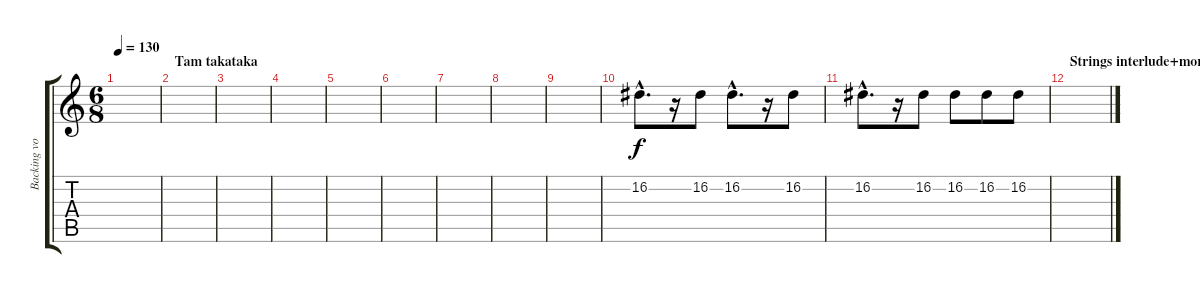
\track ("Backing vocals (vibeke the queen)" "Backing vo") {instrument synthvoice}
\staff {score tabs}
\tuning (E4 B3 G3 D3 A2 E2) {hide}
\ts (6 8)
\tempo 130
\clef g2
\ks c
|
\section ("" "Tam takataka")
|
|
|
|
|
|
|
|
16.2{hac}.8{d dy f} r.16 16.2.8 16.2{hac}.8{d} r.16 16.2.8 |
16.2{hac}.8{d} r.16 16.2.8 16.2.8 16.2.8 16.2.8 |
\section ("" "Strings interlude+morten's vocals")
